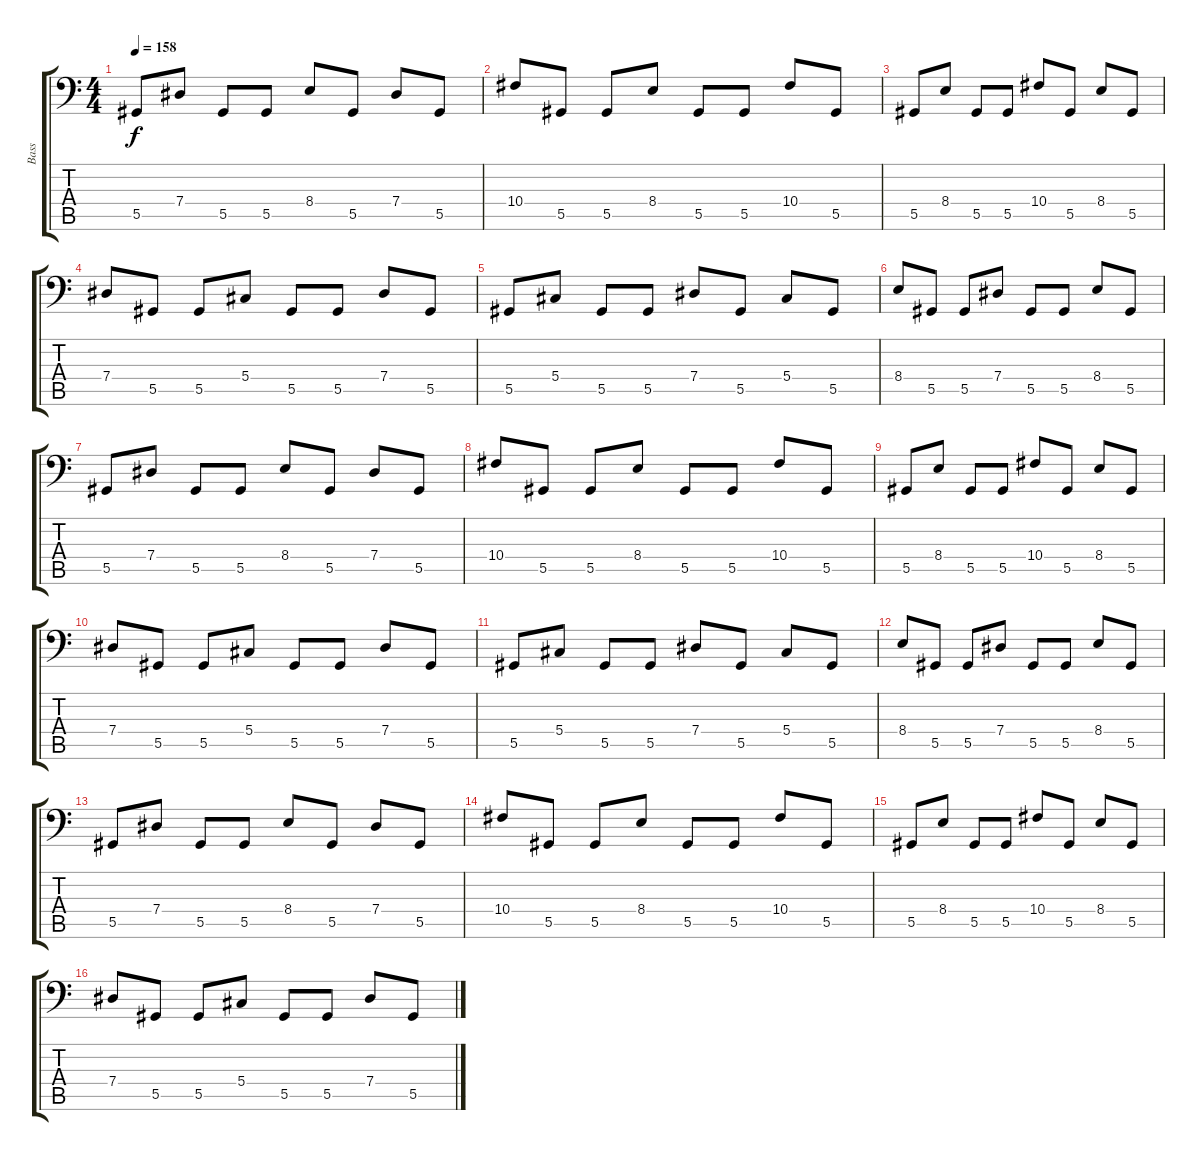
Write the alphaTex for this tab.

\track ("Bass" "Bass") {instrument electricbassfinger}
\staff {score tabs}
\tuning (B2 Gb2 Db2 Ab1 Eb1 Bb0) {hide}
\ts (4 4)
\tempo 158
\clef f4
\ks c
5.5.8{dy f} 7.4.8 5.5.8 5.5.8 8.4.8 5.5.8 7.4.8 5.5.8 |
10.4.8 5.5.8 5.5.8 8.4.8 5.5.8 5.5.8 10.4.8 5.5.8 |
5.5.8 8.4.8 5.5.8 5.5.8 10.4.8 5.5.8 8.4.8 5.5.8 |
7.4.8 5.5.8 5.5.8 5.4.8 5.5.8 5.5.8 7.4.8 5.5.8 |
5.5.8 5.4.8 5.5.8 5.5.8 7.4.8 5.5.8 5.4.8 5.5.8 |
8.4.8 5.5.8 5.5.8 7.4.8 5.5.8 5.5.8 8.4.8 5.5.8 |
5.5.8 7.4.8 5.5.8 5.5.8 8.4.8 5.5.8 7.4.8 5.5.8 |
10.4.8 5.5.8 5.5.8 8.4.8 5.5.8 5.5.8 10.4.8 5.5.8 |
5.5.8 8.4.8 5.5.8 5.5.8 10.4.8 5.5.8 8.4.8 5.5.8 |
7.4.8 5.5.8 5.5.8 5.4.8 5.5.8 5.5.8 7.4.8 5.5.8 |
5.5.8 5.4.8 5.5.8 5.5.8 7.4.8 5.5.8 5.4.8 5.5.8 |
8.4.8 5.5.8 5.5.8 7.4.8 5.5.8 5.5.8 8.4.8 5.5.8 |
5.5.8 7.4.8 5.5.8 5.5.8 8.4.8 5.5.8 7.4.8 5.5.8 |
10.4.8 5.5.8 5.5.8 8.4.8 5.5.8 5.5.8 10.4.8 5.5.8 |
5.5.8 8.4.8 5.5.8 5.5.8 10.4.8 5.5.8 8.4.8 5.5.8 |
7.4.8 5.5.8 5.5.8 5.4.8 5.5.8 5.5.8 7.4.8 5.5.8
